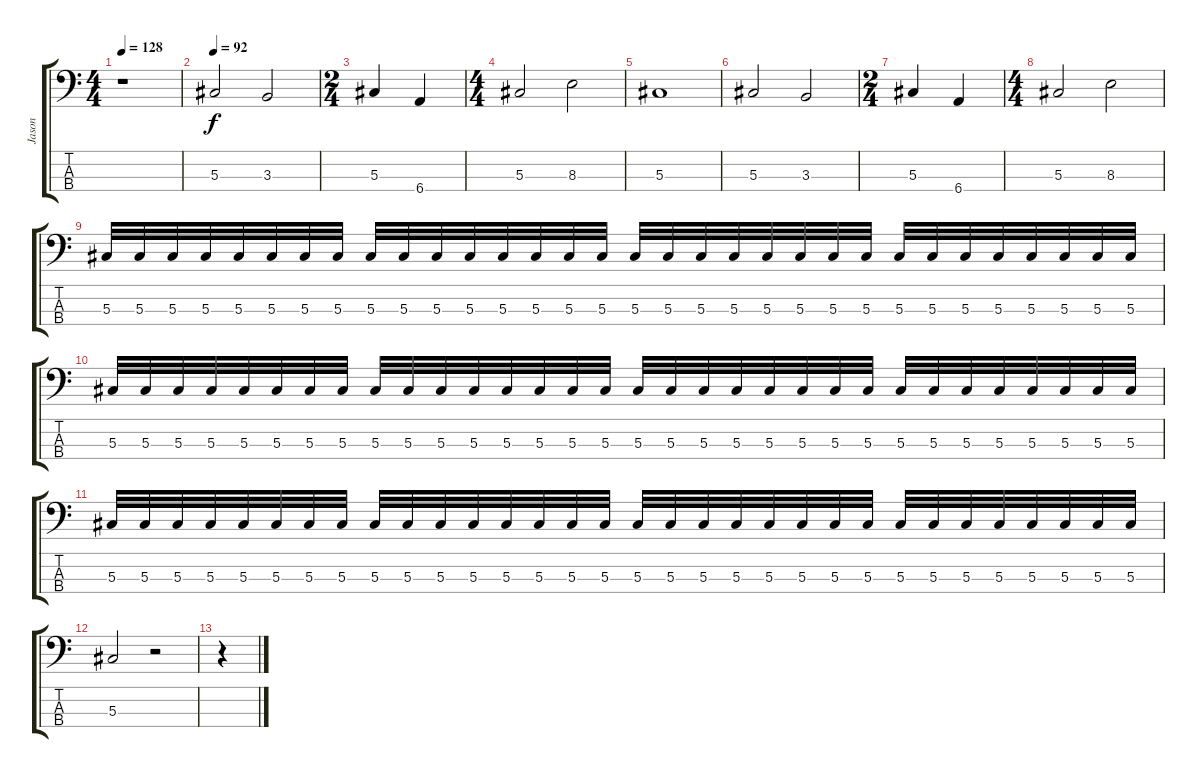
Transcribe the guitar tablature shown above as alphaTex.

\track ("Jason" "Jason") {instrument electricbasspick}
\staff {score tabs}
\tuning (Gb2 Db2 Ab1 Eb1) {hide}
\ts (4 4)
\tempo 128
\clef f4
\ks c
r.1{dy f} |
\tempo 92
5.3.2 3.3.2 |
\ts (2 4)
5.3.4 6.4.4 |
\ts (4 4)
5.3.2 8.3.2 |
5.3.1 |
5.3.2 3.3.2 |
\ts (2 4)
5.3.4 6.4.4 |
\ts (4 4)
5.3.2 8.3.2 |
5.3.32 5.3.32 5.3.32 5.3.32 5.3.32 5.3.32 5.3.32 5.3.32 5.3.32 5.3.32 5.3.32 5.3.32 5.3.32 5.3.32 5.3.32 5.3.32 5.3.32 5.3.32 5.3.32 5.3.32 5.3.32 5.3.32 5.3.32 5.3.32 5.3.32 5.3.32 5.3.32 5.3.32 5.3.32 5.3.32 5.3.32 5.3.32 |
5.3.32 5.3.32 5.3.32 5.3.32 5.3.32 5.3.32 5.3.32 5.3.32 5.3.32 5.3.32 5.3.32 5.3.32 5.3.32 5.3.32 5.3.32 5.3.32 5.3.32 5.3.32 5.3.32 5.3.32 5.3.32 5.3.32 5.3.32 5.3.32 5.3.32 5.3.32 5.3.32 5.3.32 5.3.32 5.3.32 5.3.32 5.3.32 |
5.3.32 5.3.32 5.3.32 5.3.32 5.3.32 5.3.32 5.3.32 5.3.32 5.3.32 5.3.32 5.3.32 5.3.32 5.3.32 5.3.32 5.3.32 5.3.32 5.3.32 5.3.32 5.3.32 5.3.32 5.3.32 5.3.32 5.3.32 5.3.32 5.3.32 5.3.32 5.3.32 5.3.32 5.3.32 5.3.32 5.3.32 5.3.32 |
5.3.2 r.2 |
r.4
